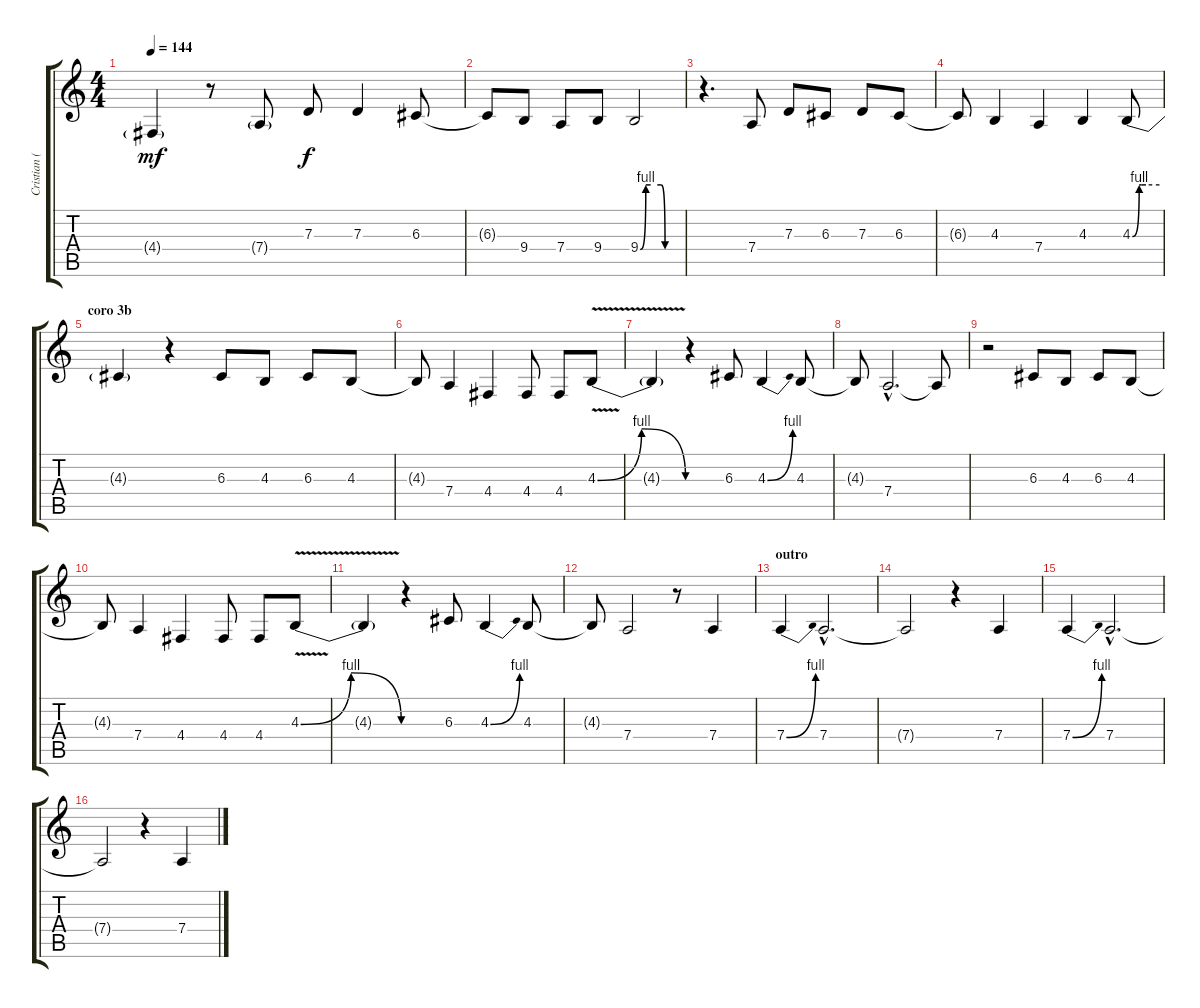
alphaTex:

\track ("Cristian (voz)" "Cristian (") {instrument lead6voice}
\staff {score tabs}
\tuning (E4 B3 G3 D3 A2 E2) {hide}
\ts (4 4)
\tempo 144
\clef g2
\ks c
4.4{g}.4{dy mf} r.8 7.4{g}.8 7.3.8{dy f} 7.3.4 6.3.8 |
6.3{t}.8 9.4.8 7.4.8 9.4.8 9.4{be (custom 0 0 8 4 15 4 30 4 36 0 45 0 60 0)}.2 |
r.4{d} 7.4.8 7.3.8 6.3.8 7.3.8 6.3.8 |
6.3{t}.8 4.3.4 7.4.4 4.3.4 4.3{be (custom 0 0 15 4 20 4 30 4 60 4)}.8 |
\section ("" "coro 3b")
4.3{t}.4 r.4 6.3.8 4.3.8 6.3.8 4.3.8 |
4.3{t}.8 7.4.4 4.4.4 4.4.8 4.4.8 4.3{be (bendrelease 0 0 15 4 50 4 60 0) v}.8 |
4.3{t}.4 r.4 6.3.8 4.3{be (bend 0 0 60 4)}.4 4.3.8 |
4.3{t}.8 7.4{hac}.2{d} 7.4{t}.8 |
r.2 6.3.8 4.3.8 6.3.8 4.3.8 |
4.3{t}.8 7.4.4 4.4.4 4.4.8 4.4.8 4.3{be (bendrelease 0 0 15 4 45 4 60 0) v}.8 |
4.3{t}.4 r.4 6.3.8 4.3{be (bend 0 0 60 4)}.4 4.3.8 |
4.3{t}.8 7.4.2 r.8 7.4.4 |
\section ("" "outro")
7.4{be (bend 0 0 60 4)}.4 7.4{hac}.2{d} |
7.4{t}.2 r.4 7.4.4 |
7.4{be (bend 0 0 60 4)}.4 7.4{hac}.2{d} |
7.4{t}.2 r.4 7.4.4
